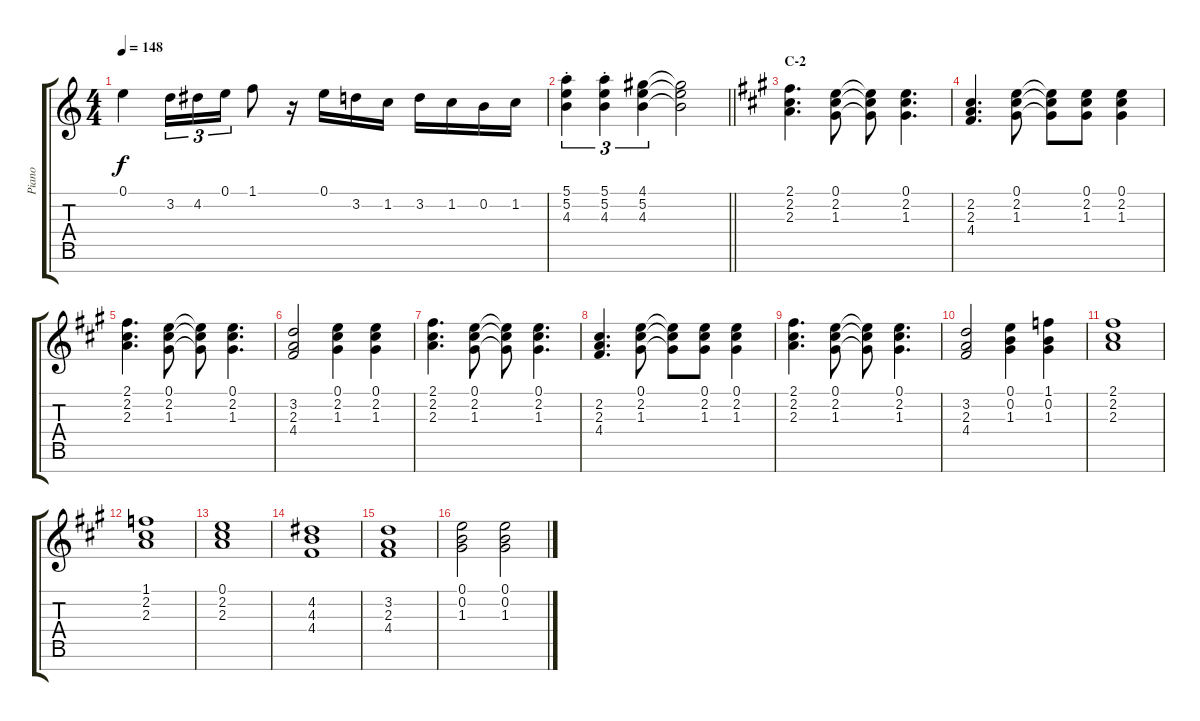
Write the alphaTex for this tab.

\track ("Piano" "Piano") {instrument acousticgrandpiano}
\staff {score tabs}
\tuning (E5 B4 G4 D4 A3 E3 B2) {hide}
\ts (4 4)
\tempo 148
\clef g2
\ks c
0.1.4{dy f} 3.2.16{tu (3 2)} 4.2.16{tu (3 2)} 0.1.16{tu (3 2)} 1.1.8 r.16 0.1.16 3.2.16 1.2.16 3.2.16 1.2.16 0.2.16 1.2.16 |
\barLineRight lightlight
(5.1{st} 5.2{st} 4.3{st}).4{tu (3 2)} (5.1{st} 5.2{st} 4.3{st}).4{tu (3 2)} (4.1 5.2 4.3).4{tu (3 2)} (4.1{t} 5.2{t} 4.3{t}).2 |
\section ("" "C-2")
\ks a
(2.1 2.2 2.3).4{d} (0.1 2.2 1.3).8 (0.1{t} 2.2{t} 1.3{t}).8 (0.1 2.2 1.3).4{d} |
(2.2 2.3 4.4).4{d} (0.1 2.2 1.3).8 (0.1{t} 2.2{t} 1.3{t}).8 (0.1 2.2 1.3).8 (0.1 2.2 1.3).4 |
(2.1 2.2 2.3).4{d} (0.1 2.2 1.3).8 (0.1{t} 2.2{t} 1.3{t}).8 (0.1 2.2 1.3).4{d} |
(3.2 2.3 4.4).2 (0.1 2.2 1.3).4 (0.1 2.2 1.3).4 |
(2.1 2.2 2.3).4{d} (0.1 2.2 1.3).8 (0.1{t} 2.2{t} 1.3{t}).8 (0.1 2.2 1.3).4{d} |
(2.2 2.3 4.4).4{d} (0.1 2.2 1.3).8 (0.1{t} 2.2{t} 1.3{t}).8 (0.1 2.2 1.3).8 (0.1 2.2 1.3).4 |
(2.1 2.2 2.3).4{d} (0.1 2.2 1.3).8 (0.1{t} 2.2{t} 1.3{t}).8 (0.1 2.2 1.3).4{d} |
(3.2 2.3 4.4).2 (0.1 0.2 1.3).4 (1.1 0.2 1.3).4 |
(2.1 2.2 2.3).1 |
(1.1 2.2 2.3).1 |
(0.1 2.2 2.3).1 |
(4.2 4.3 4.4).1 |
(3.2 2.3 4.4).1 |
(0.1 0.2 1.3).2 (0.1 0.2 1.3).2
